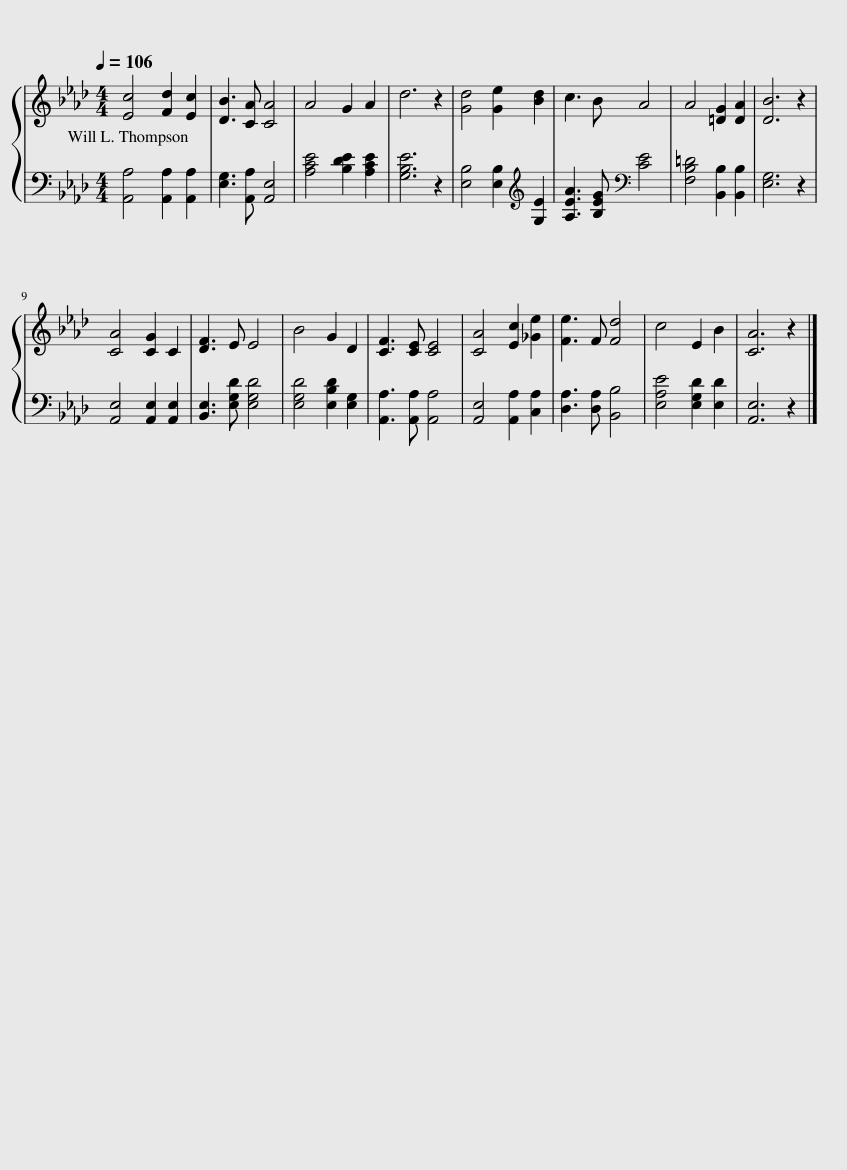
X:1
%%score { 1 | 2 }
L:1/8
Q:1/4=106
M:4/4
I:linebreak $
K:Ab
V:1 treble
V:2 bass
V:1
 [Ec]4 [Fd]2 [Ec]2 | [DB]3 [CA] [CA]4 | A4 G2 A2 | d6 z2 | [Gd]4 [Ge]2 [Bd]2 | %5
 c3 B A4 | A4 [=DG]2 [DA]2 | [DB]6 z2 |$ [CA]4 [CG]2 C2 | [DF]3 E E4 | %10
 B4 G2 D2 | [CF]3 [CE] [CE]4 | [CA]4 [Ec]2 [_Ge]2 | [Fe]3 F [Fd]4 | c4 E2 B2 | %15
 [CA]6 z2 |] %16
V:2
 [A,,A,]4 [A,,A,]2 [A,,A,]2 | [E,G,]3 [A,,A,] [A,,E,]4 | [A,CE]4 [B,DE]2 [A,CE]2 | [G,B,E]6 z2 | [E,B,]4 [E,B,]2[K:treble] [G,E]2 | %5
 [A,EA]3 [B,EG][K:bass] [CE]4 | [F,B,=D]4 [B,,B,]2 [B,,B,]2 | [E,G,]6 z2 |$ [A,,E,]4 [A,,E,]2 [A,,E,]2 | [B,,E,]3 [E,G,D] [E,G,D]4 | %10
 [E,G,D]4 [E,B,D]2 [E,G,]2 | [A,,A,]3 [A,,A,] [A,,A,]4 | [A,,E,]4 [A,,A,]2 [C,A,]2 | [D,A,]3 [D,A,] [B,,B,]4 | [E,A,E]4 [E,G,D]2 [E,D]2 | %15
 [A,,E,]6 z2 |] %16
